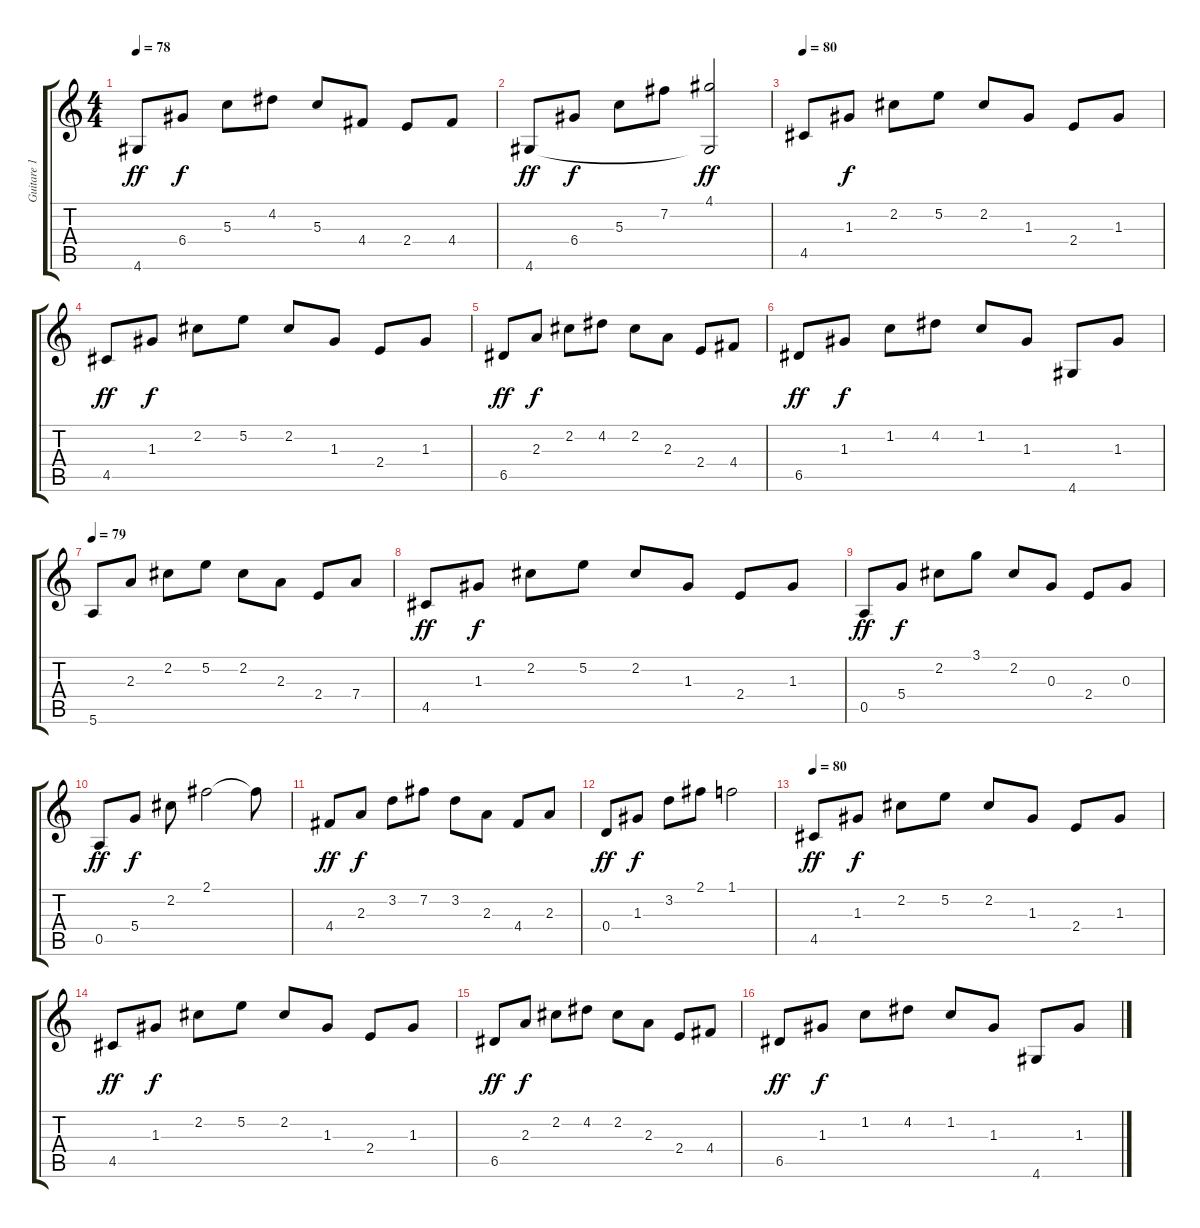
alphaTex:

\track ("Guitare 1" "Guitare 1") {instrument overdrivenguitar}
\staff {score tabs}
\tuning (E4 B3 G3 D3 A2 E2) {hide}
\ts (4 4)
\tempo 78
\clef g2
\ks c
4.6.8{dy ff} 6.4.8{dy f} 5.3.8 4.2.8 5.3.8 4.4.8 2.4.8 4.4.8 |
4.6.8{dy ff} 6.4.8{dy f} 5.3.8 7.2.8 (4.1 4.6{t}).2{dy ff} |
\tempo 80
4.5.8 1.3.8{dy f} 2.2.8 5.2.8 2.2.8 1.3.8 2.4.8 1.3.8 |
4.5.8{dy ff} 1.3.8{dy f} 2.2.8 5.2.8 2.2.8 1.3.8 2.4.8 1.3.8 |
6.5.8{dy ff} 2.3.8{dy f} 2.2.8 4.2.8 2.2.8 2.3.8 2.4.8 4.4.8 |
6.5.8{dy ff} 1.3.8{dy f} 1.2.8 4.2.8 1.2.8 1.3.8 4.6.8 1.3.8 |
\tempo 79
5.6.8 2.3.8 2.2.8 5.2.8 2.2.8 2.3.8 2.4.8 7.4.8 |
4.5.8{dy ff} 1.3.8{dy f} 2.2.8 5.2.8 2.2.8 1.3.8 2.4.8 1.3.8 |
0.5.8{dy ff} 5.4.8{dy f} 2.2.8 3.1.8 2.2.8 0.3.8 2.4.8 0.3.8 |
0.5.8{dy ff} 5.4.8{dy f} 2.2.8 2.1.2 2.1{t}.8 |
4.4.8{dy ff} 2.3.8{dy f} 3.2.8 7.2.8 3.2.8 2.3.8 4.4.8 2.3.8 |
0.4.8{dy ff} 1.3.8{dy f} 3.2.8 2.1.8 1.1.2 |
\tempo 80
4.5.8{dy ff} 1.3.8{dy f} 2.2.8 5.2.8 2.2.8 1.3.8 2.4.8 1.3.8 |
4.5.8{dy ff} 1.3.8{dy f} 2.2.8 5.2.8 2.2.8 1.3.8 2.4.8 1.3.8 |
6.5.8{dy ff} 2.3.8{dy f} 2.2.8 4.2.8 2.2.8 2.3.8 2.4.8 4.4.8 |
6.5.8{dy ff} 1.3.8{dy f} 1.2.8 4.2.8 1.2.8 1.3.8 4.6.8 1.3.8
